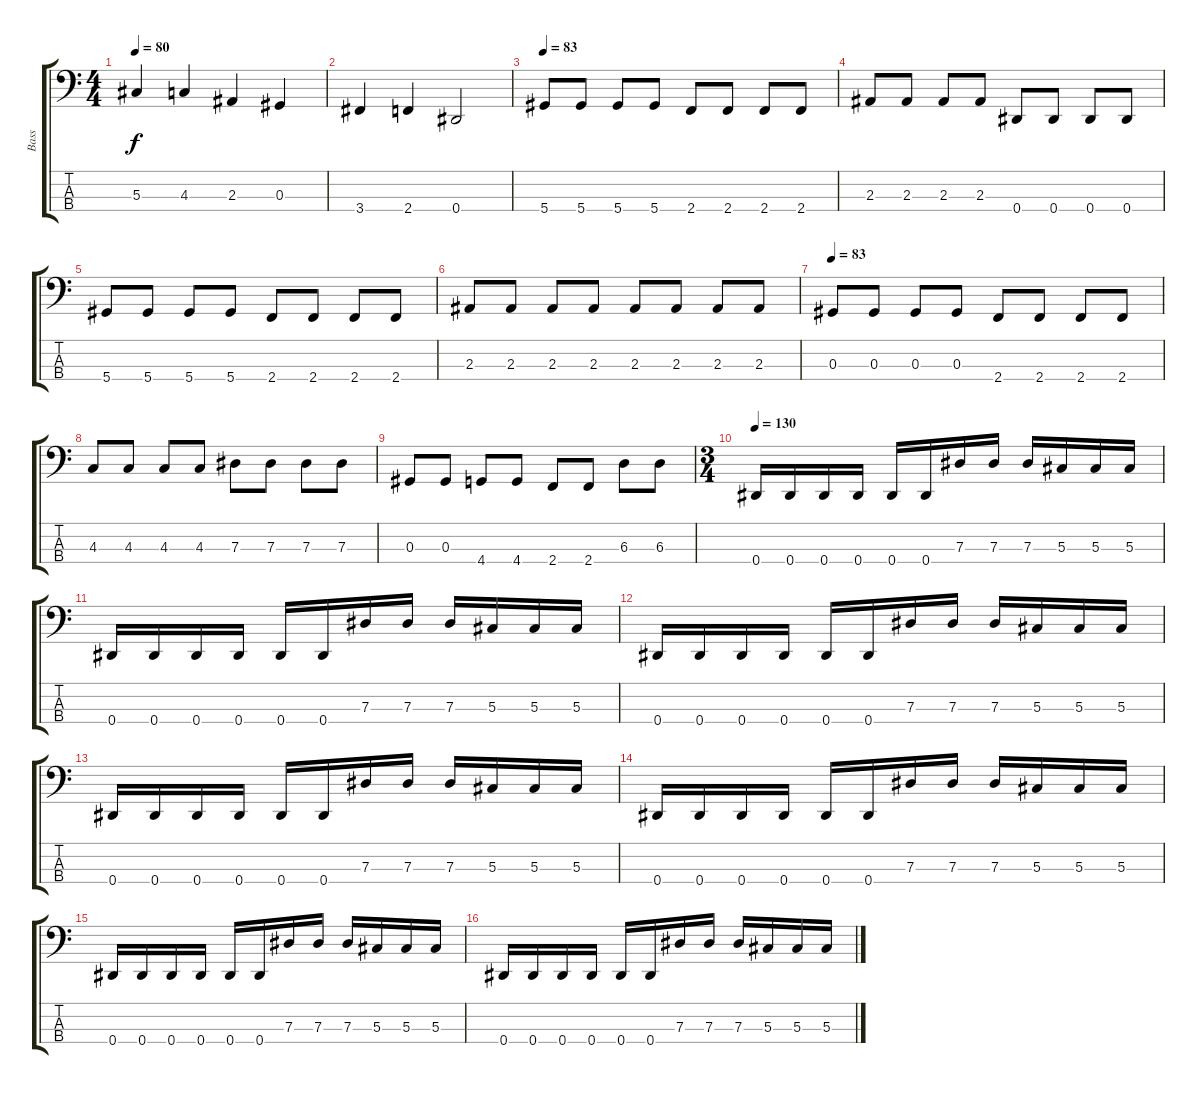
\track ("Bass" "Bass") {instrument electricbassfinger}
\staff {score tabs}
\tuning (Gb2 Db2 Ab1 Eb1) {hide}
\ts (4 4)
\tempo 80
\clef f4
\ks c
5.3.4{dy f} 4.3.4 2.3.4 0.3.4 |
3.4.4 2.4.4 0.4.2 |
\tempo 83
5.4.8 5.4.8 5.4.8 5.4.8 2.4.8 2.4.8 2.4.8 2.4.8 |
2.3.8 2.3.8 2.3.8 2.3.8 0.4.8 0.4.8 0.4.8 0.4.8 |
5.4.8 5.4.8 5.4.8 5.4.8 2.4.8 2.4.8 2.4.8 2.4.8 |
2.3.8 2.3.8 2.3.8 2.3.8 2.3.8 2.3.8 2.3.8 2.3.8 |
\tempo 83
0.3.8 0.3.8 0.3.8 0.3.8 2.4.8 2.4.8 2.4.8 2.4.8 |
4.3.8 4.3.8 4.3.8 4.3.8 7.3.8 7.3.8 7.3.8 7.3.8 |
0.3.8 0.3.8 4.4.8 4.4.8 2.4.8 2.4.8 6.3.8 6.3.8 |
\ts (3 4)
\tempo 130
0.4.16 0.4.16 0.4.16 0.4.16 0.4.16 0.4.16 7.3.16 7.3.16 7.3.16 5.3.16 5.3.16 5.3.16 |
0.4.16 0.4.16 0.4.16 0.4.16 0.4.16 0.4.16 7.3.16 7.3.16 7.3.16 5.3.16 5.3.16 5.3.16 |
0.4.16 0.4.16 0.4.16 0.4.16 0.4.16 0.4.16 7.3.16 7.3.16 7.3.16 5.3.16 5.3.16 5.3.16 |
0.4.16 0.4.16 0.4.16 0.4.16 0.4.16 0.4.16 7.3.16 7.3.16 7.3.16 5.3.16 5.3.16 5.3.16 |
0.4.16 0.4.16 0.4.16 0.4.16 0.4.16 0.4.16 7.3.16 7.3.16 7.3.16 5.3.16 5.3.16 5.3.16 |
0.4.16 0.4.16 0.4.16 0.4.16 0.4.16 0.4.16 7.3.16 7.3.16 7.3.16 5.3.16 5.3.16 5.3.16 |
0.4.16 0.4.16 0.4.16 0.4.16 0.4.16 0.4.16 7.3.16 7.3.16 7.3.16 5.3.16 5.3.16 5.3.16
